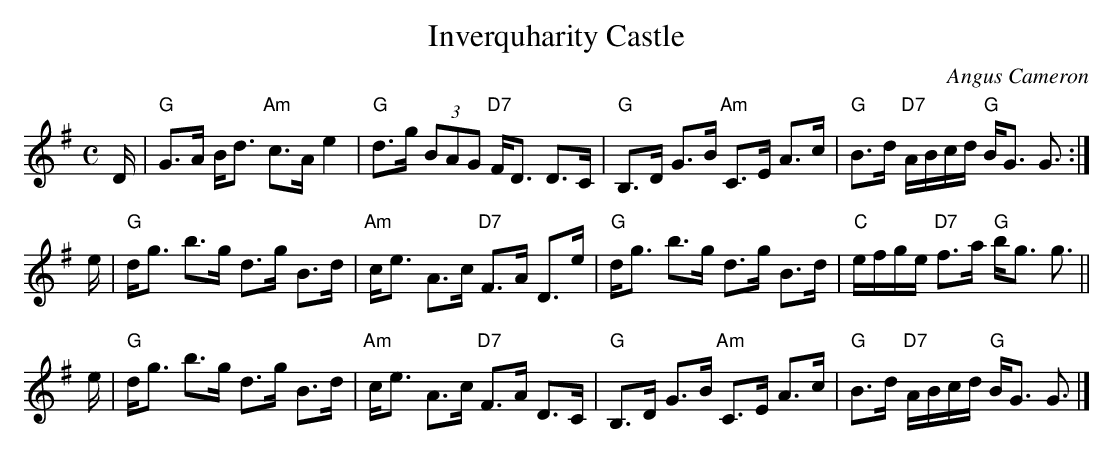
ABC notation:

X:1
T: Inverquharity Castle
C: Angus Cameron
M: C
L: 1/16
K: G
D | "G"G3A Bd3 "Am"c3A e4  | "G"d3g (3B2A2G2 "D7"FD3 D3C | "G"B,3D G3B "Am"C3E A3c | "G"B3d  "D7"ABcd "G"BG3 G3 :|
e | "G"dg3 b3g     d3g B3d | "Am"ce3 A3c     "D7"F3A D3e | "G"dg3  b3g     d3g B3d | "C"efge "D7"f3a  "G"bg3 g3 ||
e | "G"dg3 b3g     d3g B3d | "Am"ce3 A3c     "D7"F3A D3C | "G"B,3D G3B "Am"C3E A3c | "G"B3d  "D7"ABcd "G"BG3 G3 |]
